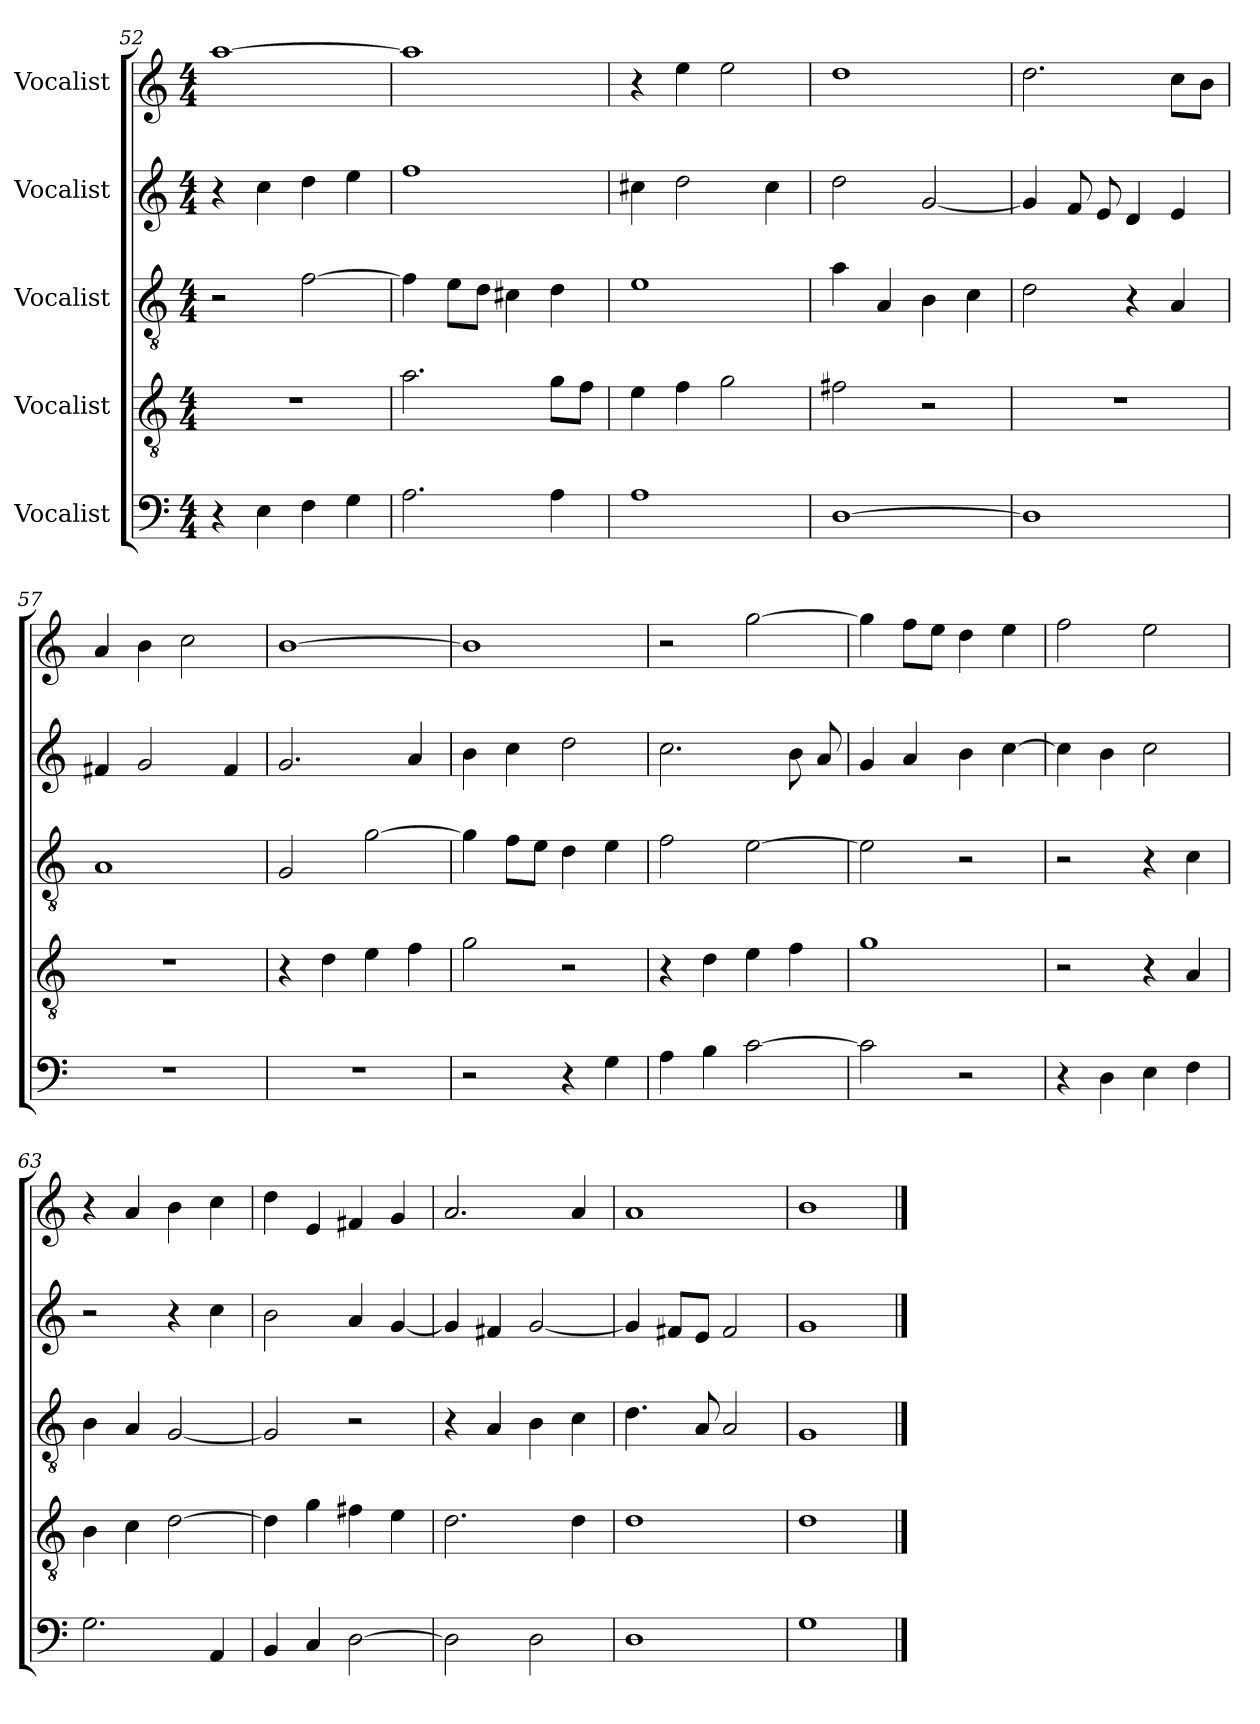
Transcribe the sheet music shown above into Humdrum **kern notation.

**kern	**kern	**kern	**kern	**kern
*part5	*part4	*part3	*part2	*part1
*staff5	*staff4	*staff3	*staff2	*staff1
*I"Vocalist	*I"Vocalist	*I"Vocalist	*I"Vocalist	*I"Vocalist
*clefF4	*clefGv2	*clefGv2	*clefG2	*clefG2
*k[]	*k[]	*k[]	*k[]	*k[]
*M4/4	*M4/4	*M4/4	*M4/4	*M4/4
=52	=52	=52	=52	=52
4r	1r	2r	4r	[1aa
4E\	.	.	4cc\	.
4F\	.	[2f\	4dd\	.
4G\	.	.	4ee\	.
=53	=53	=53	=53	=53
2.A\	2.a\	4f\]	1ff	1aa]
.	.	8e\L	.	.
.	.	8d\J	.	.
.	.	4c#X\	.	.
4A\	8g\L	4d\	.	.
.	8f\J	.	.	.
=54	=54	=54	=54	=54
1A	4e\	1e	4cc#X\	4r
.	4f\	.	2dd\	4ee\
.	2g\	.	.	2ee\
.	.	.	4cc#\	.
=55	=55	=55	=55	=55
[1D	2f#X\	4a\	2dd\	1dd
.	.	4A/	.	.
.	2r	4B\	[2g/	.
.	.	4c\	.	.
=56	=56	=56	=56	=56
1D]	1r	2d\	4g/]	2.dd\
.	.	.	8f/	.
.	.	.	8e/	.
.	.	4r	4d/	.
.	.	4A/	4e/	8cc\L
.	.	.	.	8b\J
=57	=57	=57	=57	=57
1r	1r	1A	4f#X/	4a/
.	.	.	2g/	4b\
.	.	.	.	2cc\
.	.	.	4f#/	.
=58	=58	=58	=58	=58
1r	4r	2G/	2.g/	[1b
.	4d\	.	.	.
.	4e\	[2g\	.	.
.	4f\	.	4a/	.
=59	=59	=59	=59	=59
2r	2g\	4g\]	4b\	1b]
.	.	8f\L	4cc\	.
.	.	8e\J	.	.
4r	2r	4d\	2dd\	.
4G\	.	4e\	.	.
=60	=60	=60	=60	=60
4A\	4r	2f\	2.cc\	2r
4B\	4d\	.	.	.
[2c\	4e\	[2e\	.	[2gg\
.	4f\	.	8b\	.
.	.	.	8a/	.
=61	=61	=61	=61	=61
2c\]	1g	2e\]	4g/	4gg\]
.	.	.	4a/	8ff\L
.	.	.	.	8ee\J
2r	.	2r	4b\	4dd\
.	.	.	[4cc\	4ee\
=62	=62	=62	=62	=62
4r	2r	2r	4cc\]	2ff\
4D\	.	.	4b\	.
4E\	4r	4r	2cc\	2ee\
4F\	4A/	4c\	.	.
=63	=63	=63	=63	=63
2.G\	4B\	4B\	2r	4r
.	4c\	4A/	.	4a/
.	[2d\	[2G/	4r	4b\
4AA/	.	.	4cc\	4cc\
=64	=64	=64	=64	=64
4BB/	4d\]	2G/]	2b\	4dd\
4C/	4g\	.	.	4e/
[2D\	4f#X\	2r	4a/	4f#X/
.	4e\	.	[4g/	4g/
=65	=65	=65	=65	=65
2D\]	2.d\	4r	4g/]	2.a/
.	.	4A/	4f#X/	.
2D\	.	4B\	[2g/	.
.	4d\	4c\	.	4a/
=66	=66	=66	=66	=66
1D	1d	4.d\	4g/]	1a
.	.	.	8f#X/L	.
.	.	8A/	8e/J	.
.	.	2A/	2f#/	.
=67	=67	=67	=67	=67
1G	1d	1G	1g	1b
==	==	==	==	==
*-	*-	*-	*-	*-
